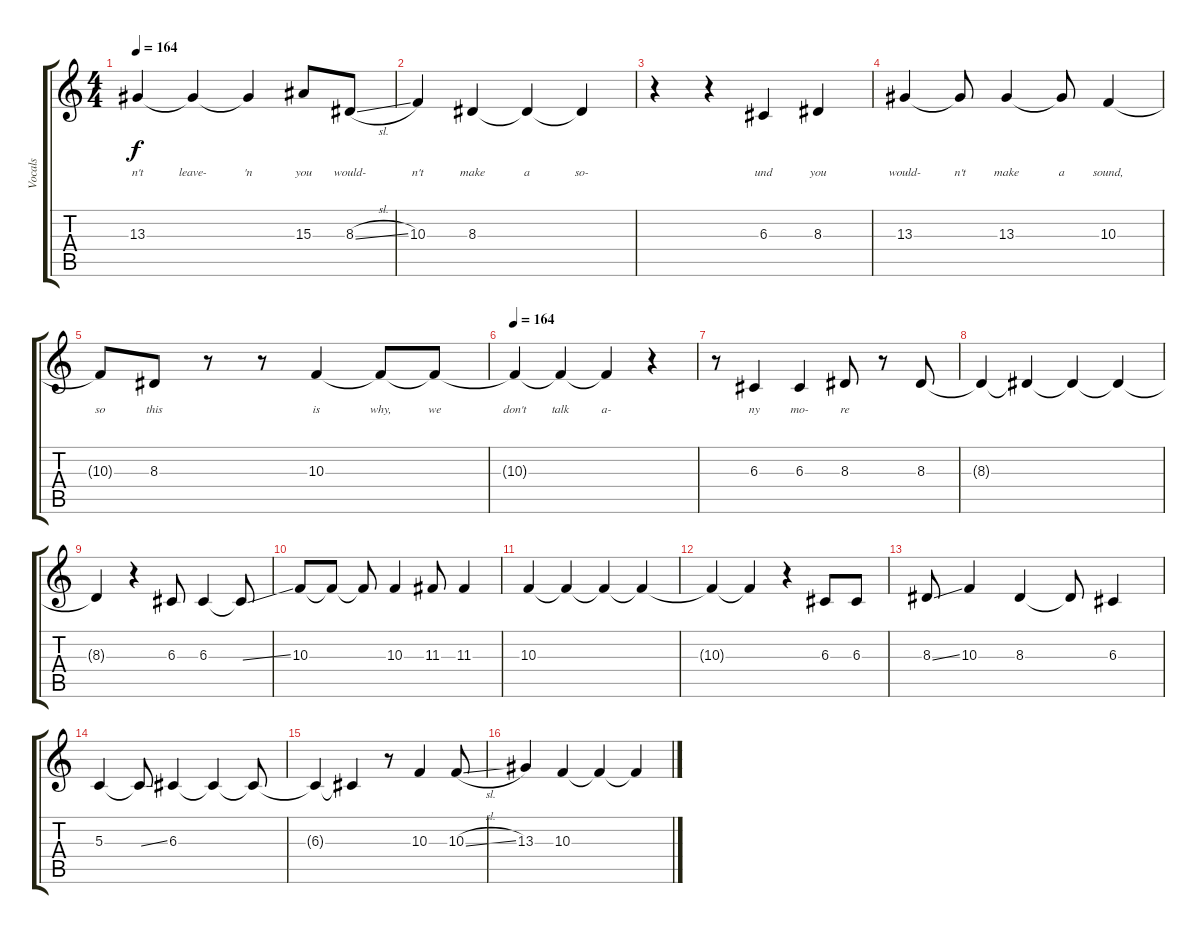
\track ("Vocals" "Vocals") {instrument lead1square}
\staff {score tabs}
\tuning (E4 B3 G3 D3 A2 E2) {hide}
\ts (4 4)
\tempo 164
\clef g2
\ks c
13.3.4{lyrics (0 "") lyrics (1 "n't") lyrics (2 "") lyrics (3 "") lyrics (4 "") dy f} 13.3{t}.4{lyrics (0 "") lyrics (1 "leave-") lyrics (2 "") lyrics (3 "") lyrics (4 "")} 13.3{t}.4{lyrics (0 "") lyrics (1 "'n") lyrics (2 "") lyrics (3 "") lyrics (4 "")} 15.3.8{lyrics (0 "") lyrics (1 "you") lyrics (2 "") lyrics (3 "") lyrics (4 "")} 8.3{sl}.8{lyrics (0 "") lyrics (1 "would-") lyrics (2 "") lyrics (3 "") lyrics (4 "")} |
10.3.4{lyrics (0 "") lyrics (1 "n't") lyrics (2 "") lyrics (3 "") lyrics (4 "")} 8.3.4{lyrics (0 "") lyrics (1 "make") lyrics (2 "") lyrics (3 "") lyrics (4 "")} 8.3{t}.4{lyrics (0 "") lyrics (1 "a") lyrics (2 "") lyrics (3 "") lyrics (4 "")} 8.3{t}.4{lyrics (0 "") lyrics (1 "so-") lyrics (2 "") lyrics (3 "") lyrics (4 "")} |
r.4 r.4 6.3.4{lyrics (0 "") lyrics (1 "und") lyrics (2 "") lyrics (3 "") lyrics (4 "")} 8.3.4{lyrics (0 "") lyrics (1 "you") lyrics (2 "") lyrics (3 "") lyrics (4 "")} |
13.3.4{lyrics (0 "") lyrics (1 "would-") lyrics (2 "") lyrics (3 "") lyrics (4 "")} 13.3{t}.8{lyrics (0 "") lyrics (1 "n't") lyrics (2 "") lyrics (3 "") lyrics (4 "")} 13.3.4{lyrics (0 "") lyrics (1 "make") lyrics (2 "") lyrics (3 "") lyrics (4 "")} 13.3{t}.8{lyrics (0 "") lyrics (1 "a") lyrics (2 "") lyrics (3 "") lyrics (4 "")} 10.3.4{lyrics (0 "") lyrics (1 "sound,") lyrics (2 "") lyrics (3 "") lyrics (4 "")} |
10.3{t}.8{lyrics (0 "") lyrics (1 "so") lyrics (2 "") lyrics (3 "") lyrics (4 "")} 8.3.8{lyrics (0 "") lyrics (1 "this") lyrics (2 "") lyrics (3 "") lyrics (4 "")} r.8 r.8 10.3.4{lyrics (0 "") lyrics (1 "is") lyrics (2 "") lyrics (3 "") lyrics (4 "")} 10.3{t}.8{lyrics (0 "") lyrics (1 "why,") lyrics (2 "") lyrics (3 "") lyrics (4 "")} 10.3{t}.8{lyrics (0 "") lyrics (1 "we") lyrics (2 "") lyrics (3 "") lyrics (4 "")} |
\tempo 164
10.3{t}.4{lyrics (0 "") lyrics (1 "don't") lyrics (2 "") lyrics (3 "") lyrics (4 "")} 10.3{t}.4{lyrics (0 "") lyrics (1 "talk") lyrics (2 "") lyrics (3 "") lyrics (4 "")} 10.3{t}.4{lyrics (0 "") lyrics (1 "a-") lyrics (2 "") lyrics (3 "") lyrics (4 "")} r.4 |
r.8 6.3.4{lyrics (0 "") lyrics (1 "ny") lyrics (2 "") lyrics (3 "") lyrics (4 "")} 6.3.4{lyrics (0 "") lyrics (1 "mo-") lyrics (2 "") lyrics (3 "") lyrics (4 "")} 8.3.8{lyrics (0 "") lyrics (1 "re") lyrics (2 "") lyrics (3 "") lyrics (4 "")} r.8 8.3.8 |
8.3{t}.4 8.3{t}.4 8.3{t}.4 8.3{t}.4 |
8.3{t}.4 r.4 6.3.8 6.3.4 6.3{ss t}.8 |
10.3.8 10.3{t}.8 10.3{t}.8 10.3.4 11.3.8 11.3.4 |
10.3.4 10.3{t}.4 10.3{t}.4 10.3{t}.4 |
10.3{t}.4 10.3{t}.4 r.4 6.3.8 6.3.8 |
8.3{ss}.8 10.3.4 8.3.4 8.3{t}.8 6.3.4 |
5.3.4 5.3{ss t}.8 6.3.4 6.3{t}.4 6.3{t}.8 |
6.3{t}.4 6.3{t}.4 r.8 10.3.4 10.3{sl}.8 |
13.3.4 10.3.4 10.3{t}.4 10.3{t}.4
